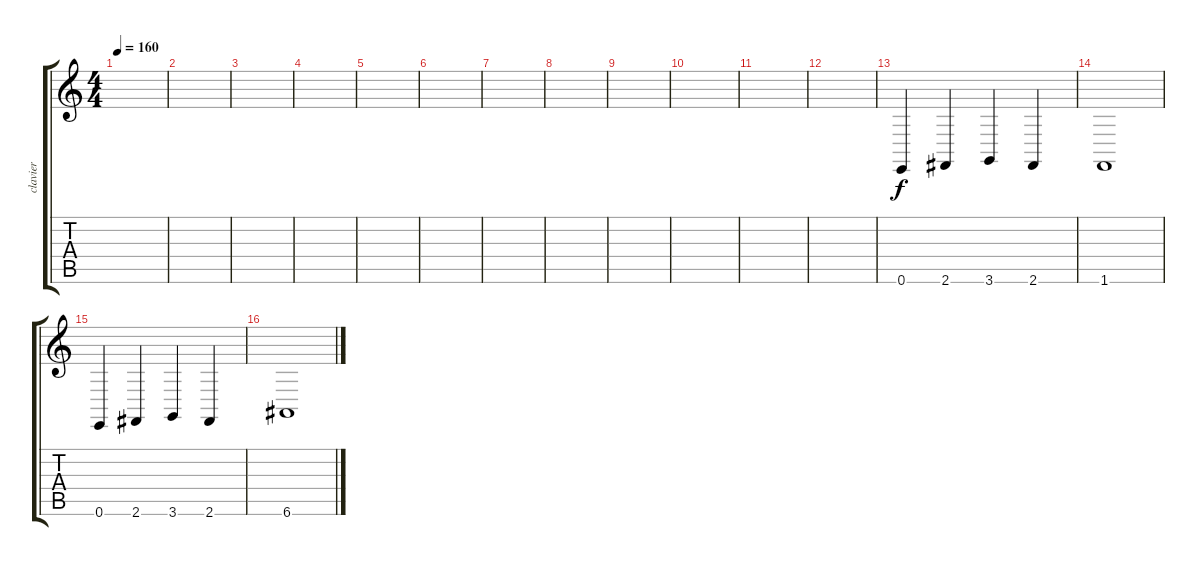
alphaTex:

\track ("clavier" "clavier") {instrument fx5brightness}
\staff {score tabs}
\tuning (E4 B3 G3 D3 A2 E2) {hide}
\ts (4 4)
\tempo 160
\clef g2
\ks c
|
|
|
|
|
|
|
|
|
|
|
|
0.6.4 2.6.4 3.6.4 2.6.4 |
1.6.1 |
0.6.4 2.6.4 3.6.4 2.6.4 |
6.6.1
